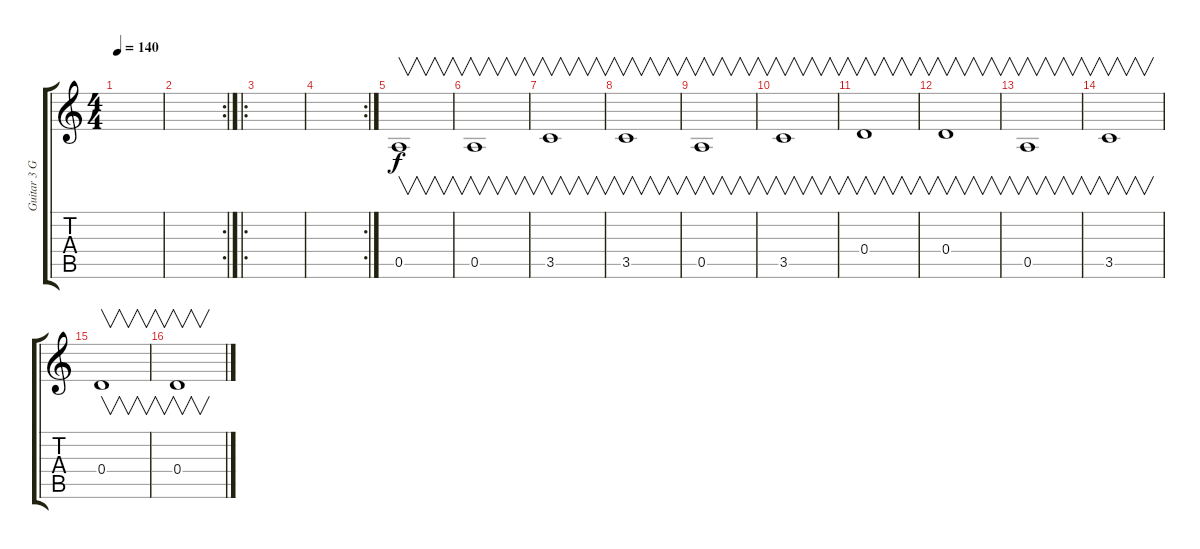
\track ("Guitar 3 Gil" "Guitar 3 G") {instrument electricguitarclean}
\staff {score tabs}
\tuning (E4 B3 G3 D3 A2 E2) {hide}
\ts (4 4)
\tempo 140
\clef g2
\ks c
|
\rc 2
|
\ro
|
\rc 2
|
0.5.1{v} |
0.5.1{v} |
3.5.1{v} |
3.5.1{v} |
0.5.1{v} |
3.5.1{v} |
0.4.1{v} |
0.4.1{v} |
0.5.1{v} |
3.5.1{v} |
0.4.1{v} |
0.4.1{v}
